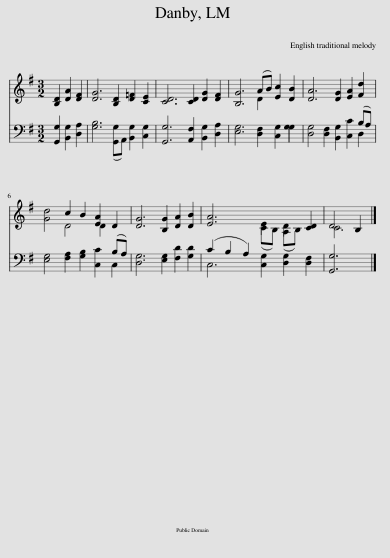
X:1
%%score ( 1 2 ) ( 3 4 )
L:1/8
M:3/2
I:linebreak $
K:G
V:1 treble
V:2 treble
V:3 bass
V:4 bass
V:1
 [B,D]2 [DA]2 [DF]2 | [DG]6 [B,D]2 [D=F]2 [CE]2 | [CD]6 [CD]2 [DG]2 [DF]2 | [B,G]6 (AB) [Ec]2 [DB]2 | [DA]6 [DG]2 [EA]2 [Fd]2 |$ %5
 [Gd]4 c2 B2 [EA]2 D2 | [DG]6 [B,G]2 [DA]2 [DB]2 | [EA]6 (CB,) (A,B,) [CD]2 | D4 B,2 |] %9
V:2
 x6 | x12 | x12 | x6 D2 x4 | x12 |$ %5
 x4 D4 D2 x2 | x12 | x6 E2 D2 x2 | C6 |] %9
V:3
 [G,,G,]2 [B,,G,]2 [D,A,]2 | [G,B,]6 (G,,A,,) [B,,G,]2 [C,G,]2 | [G,,G,]6 [A,,F,]2 [B,,G,]2 [D,A,]2 | [E,G,]6 [D,F,]2 [C,G,]2 G,2 | [D,G,]4 [D,F,]2 [B,,G,]2 [C,C]2 (B,A,) |$ %5
 [E,G,]4 [F,A,]2 [G,B,]2 [C,C]2 (B,A,) | [D,G,]6 [E,G,]2 [F,D]2 [G,D]2 | (C2 B,2 A,2) [C,G,]2 [D,G,]2 [D,F,]2 | [G,,G,]6 |] %9
V:4
 x6 | x6 G,2 x4 | x12 | x10 G,2 | x10 D,2 |$ %5
 x10 C,2 | x12 | C,6 x6 | x6 |] %9
